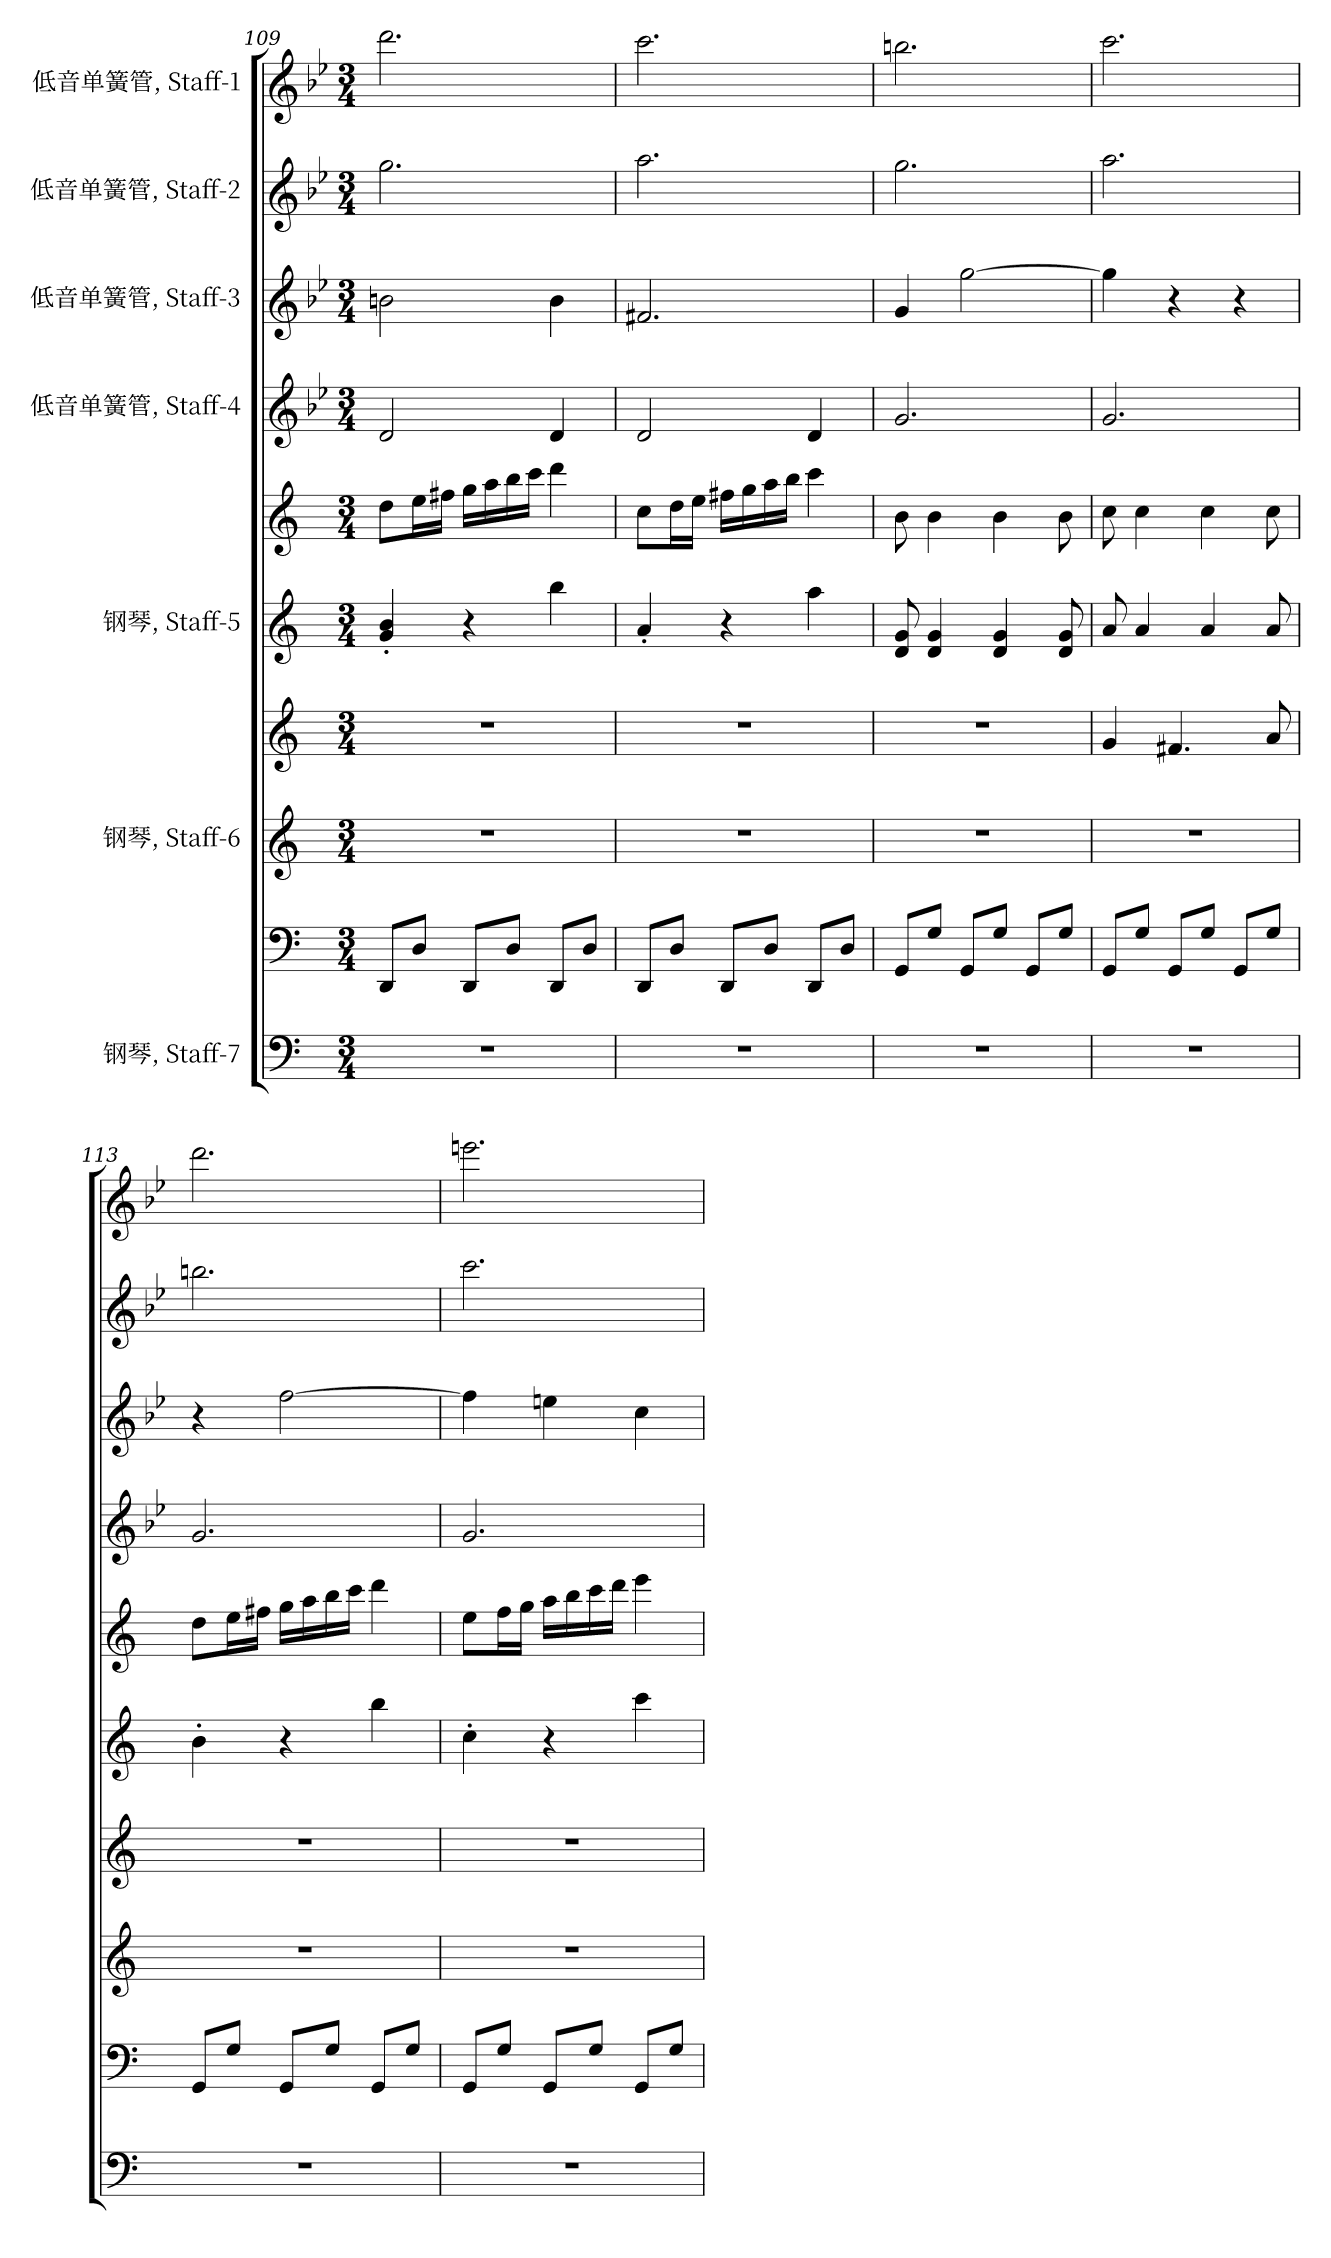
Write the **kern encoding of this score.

**kern	**kern	**kern	**kern	**kern	**kern	**kern	**kern	**kern	**kern
*part7	*part7	*part6	*part6	*part5	*part5	*part4	*part3	*part2	*part1
*staff10	*staff9	*staff8	*staff7	*staff6	*staff5	*staff4	*staff3	*staff2	*staff1
*I"钢琴, Staff-7	*	*I"钢琴, Staff-6	*	*I"钢琴, Staff-5	*	*I"低音单簧管, Staff-4	*I"低音单簧管, Staff-3	*I"低音单簧管, Staff-2	*I"低音单簧管, Staff-1
!!LO:PB:g=z
*clefF4	*clefF4	*clefG2	*clefG2	*clefG2	*clefG2	*clefG2	*clefG2	*clefG2	*clefG2
*	*	*	*	*	*	*ITrd8c14	*ITrd8c14	*ITrd8c14	*ITrd8c14
*k[]	*k[]	*k[]	*k[]	*k[]	*k[]	*k[b-e-]	*k[b-e-]	*k[b-e-]	*k[b-e-]
*M3/4	*M3/4	*M3/4	*M3/4	*M3/4	*M3/4	*M3/4	*M3/4	*M3/4	*M3/4
=109	=109	=109	=109	=109	=109	=109	=109	=109	=109
2.r	8DD/L	2.r	2.r	4g/' 4b/'	8dd\L	2D/	2Bn\	2.g\	2.dd\
.	8D/J	.	.	.	16ee\L	.	.	.	.
.	.	.	.	.	16ff#X\JJ	.	.	.	.
.	8DD/L	.	.	4r	16gg\LL	.	.	.	.
.	.	.	.	.	16aa\	.	.	.	.
.	8D/J	.	.	.	16bb\	.	.	.	.
.	.	.	.	.	16ccc\JJ	.	.	.	.
.	8DD/L	.	.	4bb\	4ddd\	4D/	4B\	.	.
.	8D/J	.	.	.	.	.	.	.	.
=110	=110	=110	=110	=110	=110	=110	=110	=110	=110
2.r	8DD/L	2.r	2.r	4a'/	8cc\L	2D/	2.F#X/	2.a\	2.cc\
.	8D/J	.	.	.	16dd\L	.	.	.	.
.	.	.	.	.	16ee\JJ	.	.	.	.
.	8DD/L	.	.	4r	16ff#X\LL	.	.	.	.
.	.	.	.	.	16gg\	.	.	.	.
.	8D/J	.	.	.	16aa\	.	.	.	.
.	.	.	.	.	16bb\JJ	.	.	.	.
.	8DD/L	.	.	4aa\	4ccc\	4D/	.	.	.
.	8D/J	.	.	.	.	.	.	.	.
=111	=111	=111	=111	=111	=111	=111	=111	=111	=111
2.r	8GG/L	2.r	2.r	8d/ 8g/	8b\	2.G/	4G/	2.g\	2.bn\
.	8G/J	.	.	4d/ 4g/	4b\	.	.	.	.
.	8GG/L	.	.	.	.	.	[2g\	.	.
.	8G/J	.	.	4d/ 4g/	4b\	.	.	.	.
.	8GG/L	.	.	.	.	.	.	.	.
.	8G/J	.	.	8d/ 8g/	8b\	.	.	.	.
=112	=112	=112	=112	=112	=112	=112	=112	=112	=112
2.r	8GG/L	2.r	4g/	8a/	8cc\	2.G/	4g\]	2.a\	2.cc\
.	8G/J	.	.	4a/	4cc\	.	.	.	.
.	8GG/L	.	4.f#X/	.	.	.	4r	.	.
.	8G/J	.	.	4a/	4cc\	.	.	.	.
.	8GG/L	.	.	.	.	.	4r	.	.
.	8G/J	.	8a/	8a/	8cc\	.	.	.	.
!!LO:PB:g=z
=113	=113	=113	=113	=113	=113	=113	=113	=113	=113
2.r	8GG/L	2.r	2.r	4b'\	8dd\L	2.G/	4r	2.bn\	2.dd\
.	8G/J	.	.	.	16ee\L	.	.	.	.
.	.	.	.	.	16ff#X\JJ	.	.	.	.
.	8GG/L	.	.	4r	16gg\LL	.	[2f\	.	.
.	.	.	.	.	16aa\	.	.	.	.
.	8G/J	.	.	.	16bb\	.	.	.	.
.	.	.	.	.	16ccc\JJ	.	.	.	.
.	8GG/L	.	.	4bb\	4ddd\	.	.	.	.
.	8G/J	.	.	.	.	.	.	.	.
=114	=114	=114	=114	=114	=114	=114	=114	=114	=114
2.r	8GG/L	2.r	2.r	4cc'\	8ee\L	2.G/	4f\]	2.cc\	2.een\
.	8G/J	.	.	.	16ff\L	.	.	.	.
.	.	.	.	.	16gg\JJ	.	.	.	.
.	8GG/L	.	.	4r	16aa\LL	.	4en\	.	.
.	.	.	.	.	16bb\	.	.	.	.
.	8G/J	.	.	.	16ccc\	.	.	.	.
.	.	.	.	.	16ddd\JJ	.	.	.	.
.	8GG/L	.	.	4ccc\	4eee\	.	4c\	.	.
.	8G/J	.	.	.	.	.	.	.	.
=	=	=	=	=	=	=	=	=	=
*-	*-	*-	*-	*-	*-	*-	*-	*-	*-
